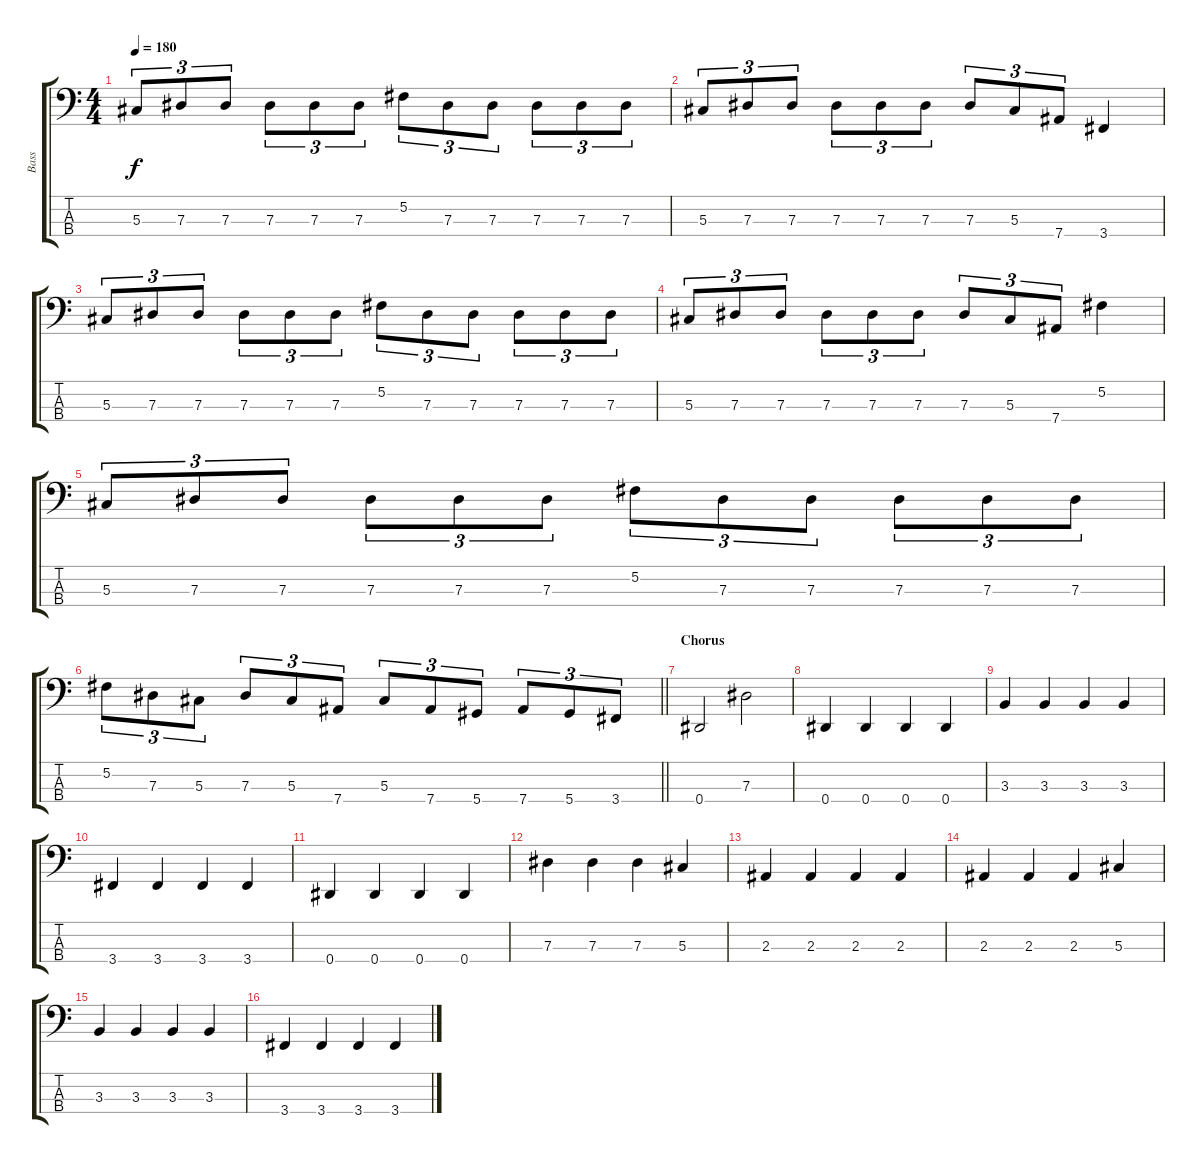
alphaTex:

\track ("Bass" "Bass") {instrument electricbasspick}
\staff {score tabs}
\tuning (Gb2 Db2 Ab1 Eb1) {hide}
\ts (4 4)
\tempo 180
\clef f4
\ks c
5.3.8{tu (3 2) dy f} 7.3.8{tu (3 2)} 7.3.8{tu (3 2)} 7.3.8{tu (3 2)} 7.3.8{tu (3 2)} 7.3.8{tu (3 2)} 5.2.8{tu (3 2)} 7.3.8{tu (3 2)} 7.3.8{tu (3 2)} 7.3.8{tu (3 2)} 7.3.8{tu (3 2)} 7.3.8{tu (3 2)} |
5.3.8{tu (3 2)} 7.3.8{tu (3 2)} 7.3.8{tu (3 2)} 7.3.8{tu (3 2)} 7.3.8{tu (3 2)} 7.3.8{tu (3 2)} 7.3.8{tu (3 2)} 5.3.8{tu (3 2)} 7.4.8{tu (3 2)} 3.4.4 |
5.3.8{tu (3 2)} 7.3.8{tu (3 2)} 7.3.8{tu (3 2)} 7.3.8{tu (3 2)} 7.3.8{tu (3 2)} 7.3.8{tu (3 2)} 5.2.8{tu (3 2)} 7.3.8{tu (3 2)} 7.3.8{tu (3 2)} 7.3.8{tu (3 2)} 7.3.8{tu (3 2)} 7.3.8{tu (3 2)} |
5.3.8{tu (3 2)} 7.3.8{tu (3 2)} 7.3.8{tu (3 2)} 7.3.8{tu (3 2)} 7.3.8{tu (3 2)} 7.3.8{tu (3 2)} 7.3.8{tu (3 2)} 5.3.8{tu (3 2)} 7.4.8{tu (3 2)} 5.2.4 |
5.3.8{tu (3 2)} 7.3.8{tu (3 2)} 7.3.8{tu (3 2)} 7.3.8{tu (3 2)} 7.3.8{tu (3 2)} 7.3.8{tu (3 2)} 5.2.8{tu (3 2)} 7.3.8{tu (3 2)} 7.3.8{tu (3 2)} 7.3.8{tu (3 2)} 7.3.8{tu (3 2)} 7.3.8{tu (3 2)} |
\barLineRight lightlight
5.2.8{tu (3 2)} 7.3.8{tu (3 2)} 5.3.8{tu (3 2)} 7.3.8{tu (3 2)} 5.3.8{tu (3 2)} 7.4.8{tu (3 2)} 5.3.8{tu (3 2)} 7.4.8{tu (3 2)} 5.4.8{tu (3 2)} 7.4.8{tu (3 2)} 5.4.8{tu (3 2)} 3.4.8{tu (3 2)} |
\section ("" "Chorus")
0.4.2 7.3.2 |
0.4.4 0.4.4 0.4.4 0.4.4 |
3.3.4 3.3.4 3.3.4 3.3.4 |
3.4.4 3.4.4 3.4.4 3.4.4 |
0.4.4 0.4.4 0.4.4 0.4.4 |
7.3.4 7.3.4 7.3.4 5.3.4 |
2.3.4 2.3.4 2.3.4 2.3.4 |
2.3.4 2.3.4 2.3.4 5.3.4 |
3.3.4 3.3.4 3.3.4 3.3.4 |
3.4.4 3.4.4 3.4.4 3.4.4
